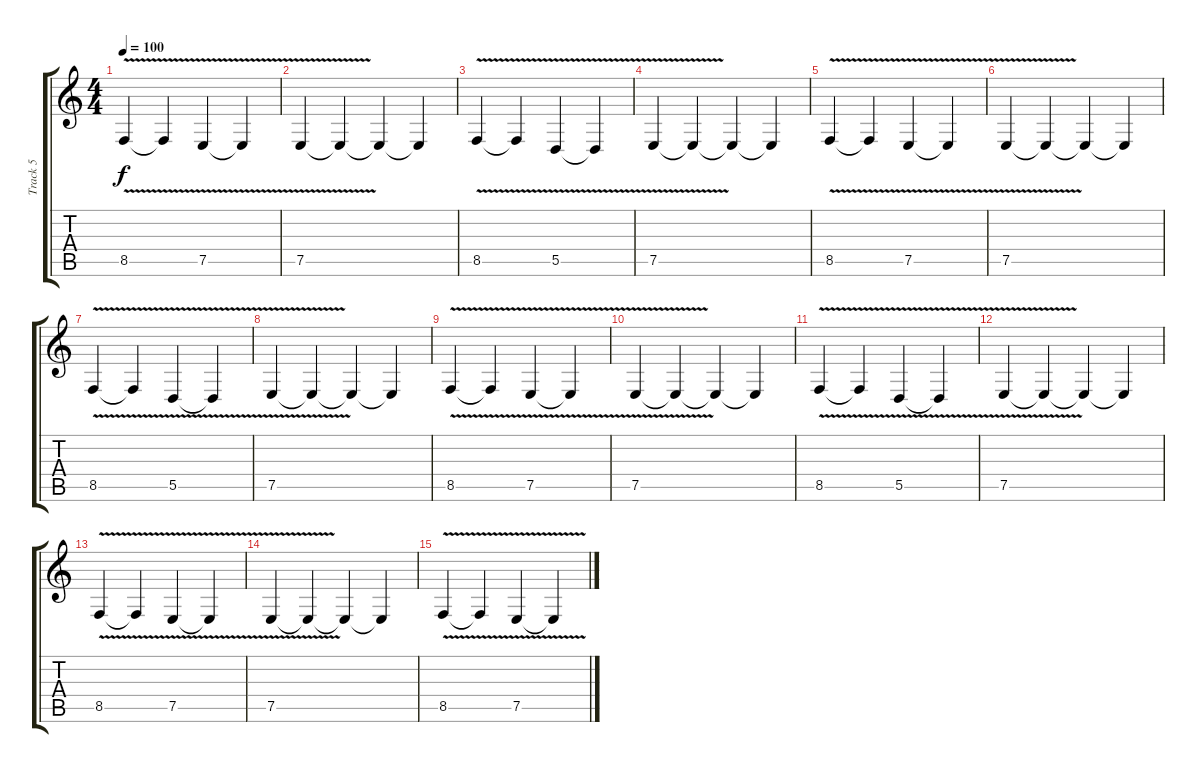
\track ("Track 5" "Track 5") {instrument reedorgan bank 2}
\staff {score tabs}
\tuning (E4 B3 G3 D3 A2 E2) {hide}
\ts (4 4)
\tempo 100
\clef g2
\ks c
8.5{v}.4{dy f volume 16} 8.5{t}.4 7.5{v}.4 7.5{t}.4 |
7.5{v}.4{volume 13} 7.5{t}.4{volume 16} 7.5{t}.4 7.5{t}.4 |
8.5{v}.4{volume 16} 8.5{t}.4 5.5{v}.4 5.5{t}.4 |
7.5{v}.4{volume 13} 7.5{t}.4{volume 16} 7.5{t}.4 7.5{t}.4 |
8.5{v}.4{volume 16} 8.5{t}.4 7.5{v}.4 7.5{t}.4 |
7.5{v}.4{volume 13} 7.5{t}.4{volume 16} 7.5{t}.4 7.5{t}.4 |
8.5{v}.4{volume 16} 8.5{t}.4 5.5{v}.4 5.5{t}.4 |
7.5{v}.4{volume 13} 7.5{t}.4{volume 16} 7.5{t}.4 7.5{t}.4 |
8.5{v}.4{volume 16} 8.5{t}.4 7.5{v}.4 7.5{t}.4 |
7.5{v}.4{volume 13} 7.5{t}.4{volume 16} 7.5{t}.4 7.5{t}.4 |
8.5{v}.4{volume 16} 8.5{t}.4 5.5{v}.4 5.5{t}.4 |
7.5{v}.4{volume 13} 7.5{t}.4{volume 16} 7.5{t}.4 7.5{t}.4 |
8.5{v}.4{volume 16} 8.5{t}.4 7.5{v}.4 7.5{t}.4 |
7.5{v}.4{volume 13} 7.5{t}.4{volume 16} 7.5{t}.4 7.5{t}.4 |
8.5{v}.4{volume 16} 8.5{t}.4 7.5{v}.4 7.5{t}.4
